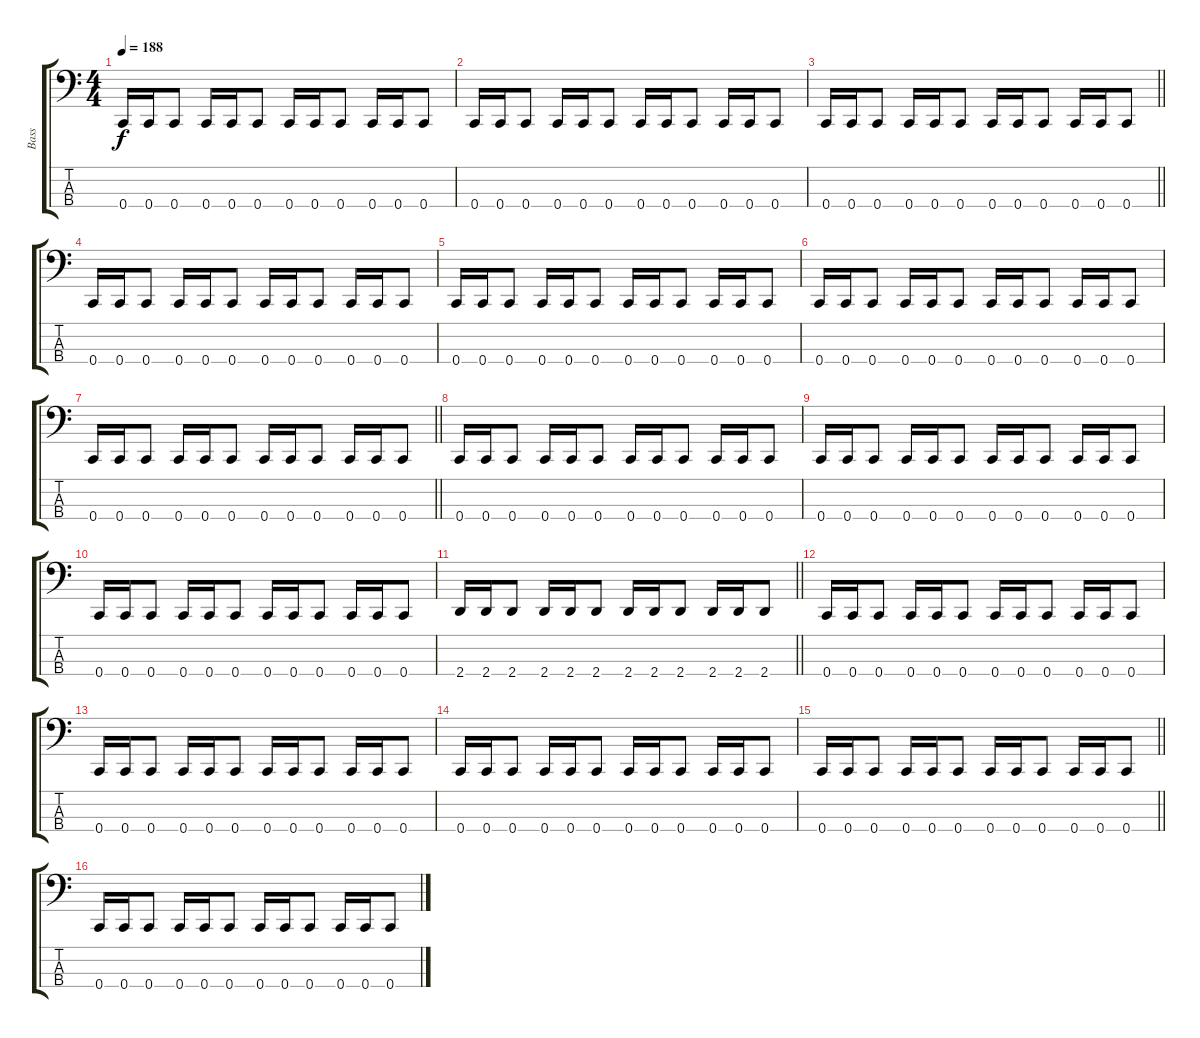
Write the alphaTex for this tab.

\track ("Bass" "Bass") {instrument electricbassfinger}
\staff {score tabs}
\tuning (F2 C2 G1 C1) {hide}
\ts (4 4)
\tempo 188
\clef f4
\ks c
0.4.16{dy f} 0.4.16 0.4.8 0.4.16 0.4.16 0.4.8 0.4.16 0.4.16 0.4.8 0.4.16 0.4.16 0.4.8 |
0.4.16 0.4.16 0.4.8 0.4.16 0.4.16 0.4.8 0.4.16 0.4.16 0.4.8 0.4.16 0.4.16 0.4.8 |
\barLineRight lightlight
0.4.16 0.4.16 0.4.8 0.4.16 0.4.16 0.4.8 0.4.16 0.4.16 0.4.8 0.4.16 0.4.16 0.4.8 |
0.4.16 0.4.16 0.4.8 0.4.16 0.4.16 0.4.8 0.4.16 0.4.16 0.4.8 0.4.16 0.4.16 0.4.8 |
0.4.16 0.4.16 0.4.8 0.4.16 0.4.16 0.4.8 0.4.16 0.4.16 0.4.8 0.4.16 0.4.16 0.4.8 |
0.4.16 0.4.16 0.4.8 0.4.16 0.4.16 0.4.8 0.4.16 0.4.16 0.4.8 0.4.16 0.4.16 0.4.8 |
\barLineRight lightlight
0.4.16 0.4.16 0.4.8 0.4.16 0.4.16 0.4.8 0.4.16 0.4.16 0.4.8 0.4.16 0.4.16 0.4.8 |
0.4.16 0.4.16 0.4.8 0.4.16 0.4.16 0.4.8 0.4.16 0.4.16 0.4.8 0.4.16 0.4.16 0.4.8 |
0.4.16 0.4.16 0.4.8 0.4.16 0.4.16 0.4.8 0.4.16 0.4.16 0.4.8 0.4.16 0.4.16 0.4.8 |
0.4.16 0.4.16 0.4.8 0.4.16 0.4.16 0.4.8 0.4.16 0.4.16 0.4.8 0.4.16 0.4.16 0.4.8 |
\barLineRight lightlight
2.4.16 2.4.16 2.4.8 2.4.16 2.4.16 2.4.8 2.4.16 2.4.16 2.4.8 2.4.16 2.4.16 2.4.8 |
0.4.16 0.4.16 0.4.8 0.4.16 0.4.16 0.4.8 0.4.16 0.4.16 0.4.8 0.4.16 0.4.16 0.4.8 |
0.4.16 0.4.16 0.4.8 0.4.16 0.4.16 0.4.8 0.4.16 0.4.16 0.4.8 0.4.16 0.4.16 0.4.8 |
0.4.16 0.4.16 0.4.8 0.4.16 0.4.16 0.4.8 0.4.16 0.4.16 0.4.8 0.4.16 0.4.16 0.4.8 |
\barLineRight lightlight
0.4.16 0.4.16 0.4.8 0.4.16 0.4.16 0.4.8 0.4.16 0.4.16 0.4.8 0.4.16 0.4.16 0.4.8 |
0.4.16 0.4.16 0.4.8 0.4.16 0.4.16 0.4.8 0.4.16 0.4.16 0.4.8 0.4.16 0.4.16 0.4.8
